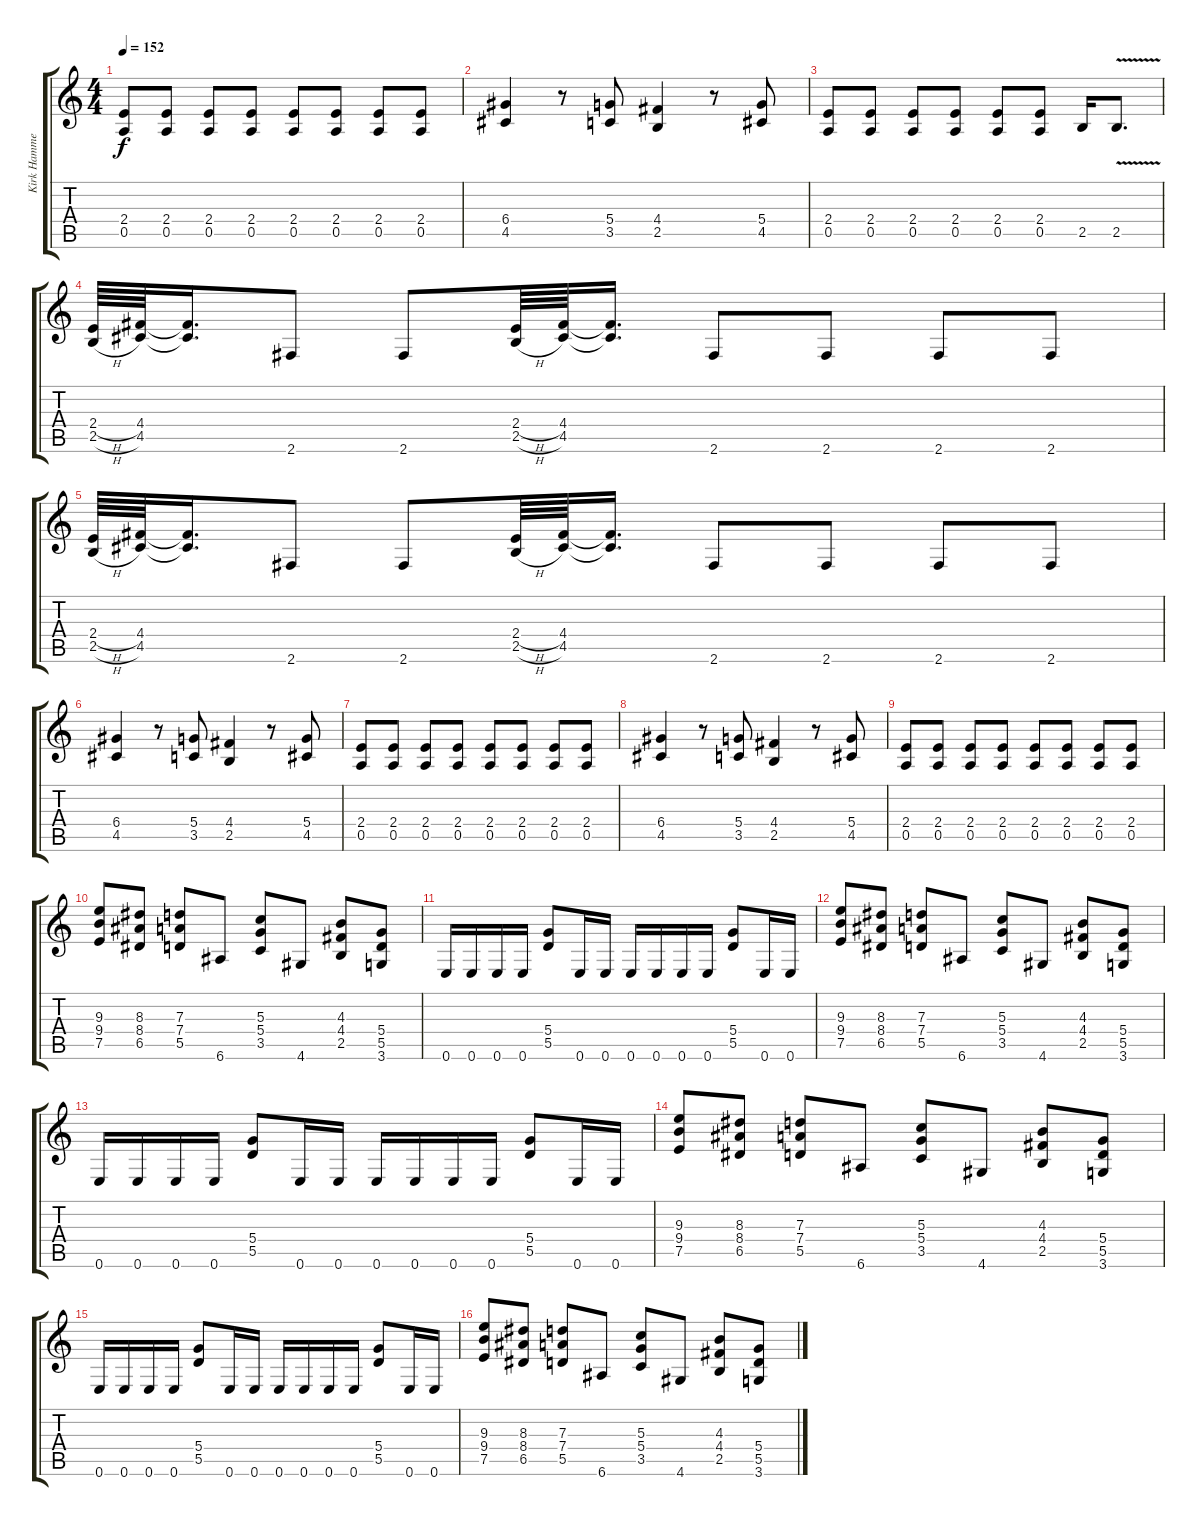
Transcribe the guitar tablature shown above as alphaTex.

\track ("Kirk Hammett" "Kirk Hamme") {instrument distortionguitar bank 17}
\staff {score tabs}
\tuning (E4 B3 G3 D3 A2 E2) {hide}
\ts (4 4)
\tempo 152
\clef g2
\ks c
(2.4 0.5).8{dy f} (2.4 0.5).8 (2.4 0.5).8 (2.4 0.5).8 (2.4 0.5).8 (2.4 0.5).8 (2.4 0.5).8 (2.4 0.5).8 |
(6.4 4.5).4 r.8 (5.4 3.5).8 (4.4 2.5).4 r.8 (5.4 4.5).8 |
(2.4 0.5).8 (2.4 0.5).8 (2.4 0.5).8 (2.4 0.5).8 (2.4 0.5).8 (2.4 0.5).8 2.5.16 2.5{v}.8{d} |
(2.4{h} 2.5{h}).64 (4.4 4.5).64 (4.4{t} 4.5{t}).16{d} 2.6.8 2.6.8 (2.4{h} 2.5{h}).64 (4.4 4.5).64 (4.4{t} 4.5{t}).16{d} 2.6.8 2.6.8 2.6.8 2.6.8 |
(2.4{h} 2.5{h}).64 (4.4 4.5).64 (4.4{t} 4.5{t}).16{d} 2.6.8 2.6.8 (2.4{h} 2.5{h}).64 (4.4 4.5).64 (4.4{t} 4.5{t}).16{d} 2.6.8 2.6.8 2.6.8 2.6.8 |
(6.4 4.5).4 r.8 (5.4 3.5).8 (4.4 2.5).4 r.8 (5.4 4.5).8 |
(2.4 0.5).8 (2.4 0.5).8 (2.4 0.5).8 (2.4 0.5).8 (2.4 0.5).8 (2.4 0.5).8 (2.4 0.5).8 (2.4 0.5).8 |
(6.4 4.5).4 r.8 (5.4 3.5).8 (4.4 2.5).4 r.8 (5.4 4.5).8 |
(2.4 0.5).8 (2.4 0.5).8 (2.4 0.5).8 (2.4 0.5).8 (2.4 0.5).8 (2.4 0.5).8 (2.4 0.5).8 (2.4 0.5).8 |
(9.3 9.4 7.5).8 (8.3 8.4 6.5).8 (7.3 7.4 5.5).8 6.6.8 (5.3 5.4 3.5).8 4.6.8 (4.3 4.4 2.5).8 (5.4 5.5 3.6).8 |
0.6.16 0.6.16 0.6.16 0.6.16 (5.4 5.5).8 0.6.16 0.6.16 0.6.16 0.6.16 0.6.16 0.6.16 (5.4 5.5).8 0.6.16 0.6.16 |
(9.3 9.4 7.5).8 (8.3 8.4 6.5).8 (7.3 7.4 5.5).8 6.6.8 (5.3 5.4 3.5).8 4.6.8 (4.3 4.4 2.5).8 (5.4 5.5 3.6).8 |
0.6.16 0.6.16 0.6.16 0.6.16 (5.4 5.5).8 0.6.16 0.6.16 0.6.16 0.6.16 0.6.16 0.6.16 (5.4 5.5).8 0.6.16 0.6.16 |
(9.3 9.4 7.5).8 (8.3 8.4 6.5).8 (7.3 7.4 5.5).8 6.6.8 (5.3 5.4 3.5).8 4.6.8 (4.3 4.4 2.5).8 (5.4 5.5 3.6).8 |
0.6.16 0.6.16 0.6.16 0.6.16 (5.4 5.5).8 0.6.16 0.6.16 0.6.16 0.6.16 0.6.16 0.6.16 (5.4 5.5).8 0.6.16 0.6.16 |
(9.3 9.4 7.5).8 (8.3 8.4 6.5).8 (7.3 7.4 5.5).8 6.6.8 (5.3 5.4 3.5).8 4.6.8 (4.3 4.4 2.5).8 (5.4 5.5 3.6).8
